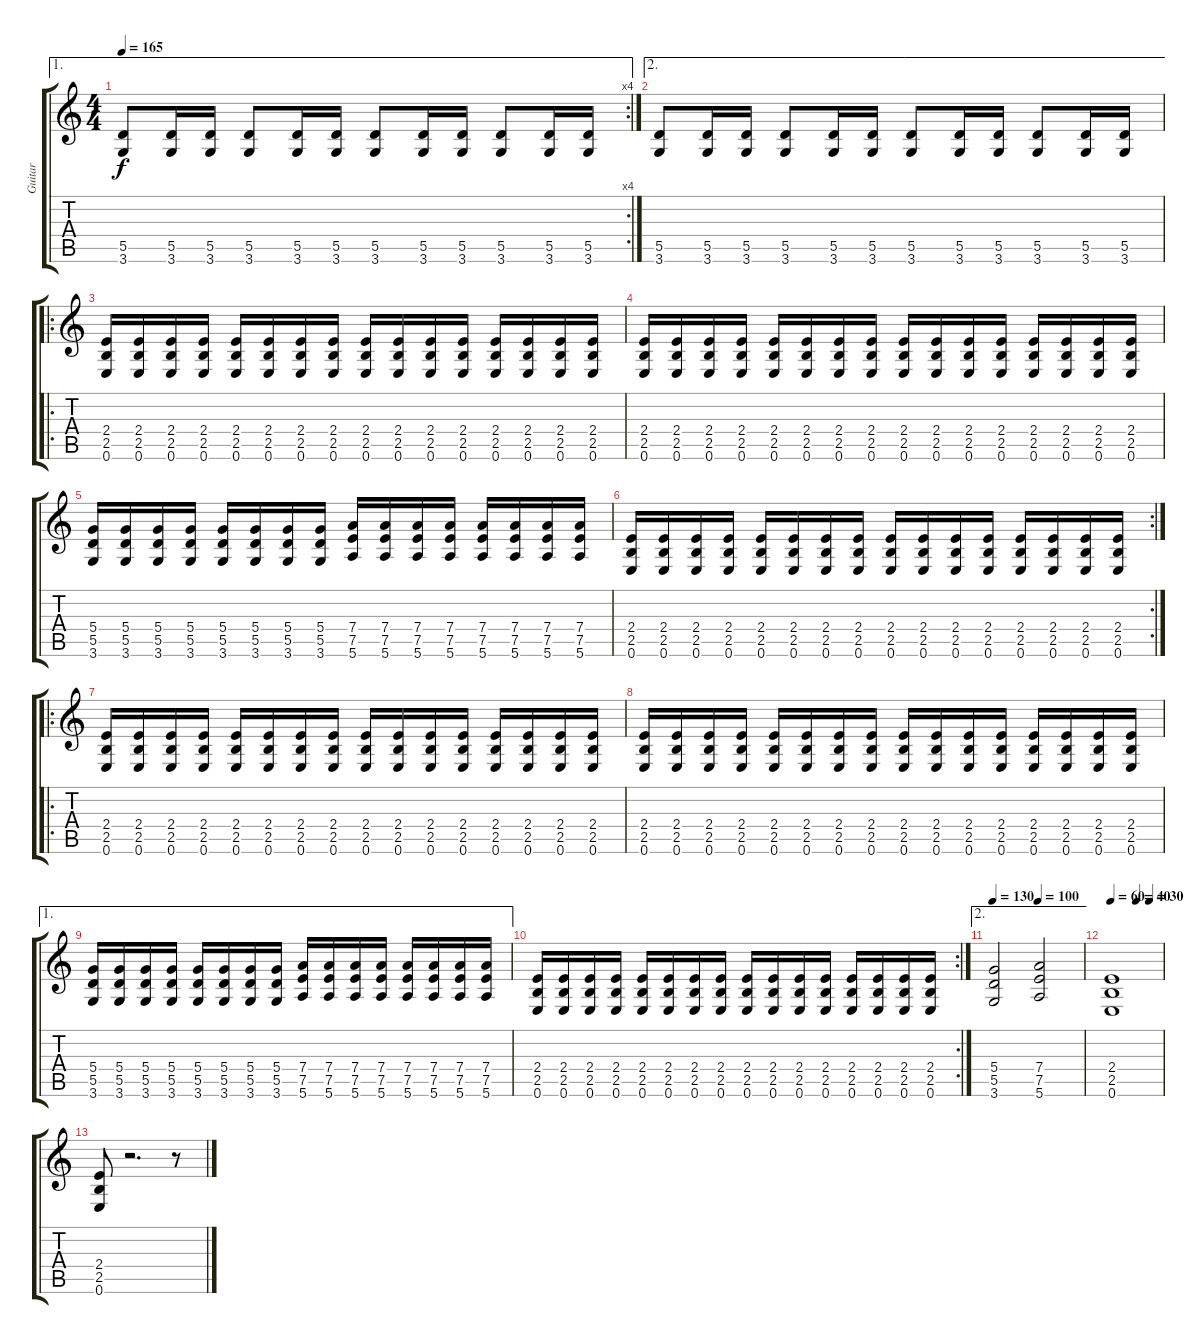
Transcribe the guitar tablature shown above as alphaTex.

\track ("Guitar" "Guitar") {instrument distortionguitar}
\staff {score tabs}
\tuning (E4 B3 G3 D3 A2 E2) {hide}
\ae 1
\rc 4
\ts (4 4)
\tempo 165
\clef g2
\ks c
(5.5 3.6).8{dy f} (5.5 3.6).16 (5.5 3.6).16 (5.5 3.6).8 (5.5 3.6).16 (5.5 3.6).16 (5.5 3.6).8 (5.5 3.6).16 (5.5 3.6).16 (5.5 3.6).8 (5.5 3.6).16 (5.5 3.6).16 |
\ae 2
(5.5 3.6).8 (5.5 3.6).16 (5.5 3.6).16 (5.5 3.6).8 (5.5 3.6).16 (5.5 3.6).16 (5.5 3.6).8 (5.5 3.6).16 (5.5 3.6).16 (5.5 3.6).8 (5.5 3.6).16 (5.5 3.6).16 |
\ro
(2.4 2.5 0.6).16 (2.4 2.5 0.6).16 (2.4 2.5 0.6).16 (2.4 2.5 0.6).16 (2.4 2.5 0.6).16 (2.4 2.5 0.6).16 (2.4 2.5 0.6).16 (2.4 2.5 0.6).16 (2.4 2.5 0.6).16 (2.4 2.5 0.6).16 (2.4 2.5 0.6).16 (2.4 2.5 0.6).16 (2.4 2.5 0.6).16 (2.4 2.5 0.6).16 (2.4 2.5 0.6).16 (2.4 2.5 0.6).16 |
(2.4 2.5 0.6).16 (2.4 2.5 0.6).16 (2.4 2.5 0.6).16 (2.4 2.5 0.6).16 (2.4 2.5 0.6).16 (2.4 2.5 0.6).16 (2.4 2.5 0.6).16 (2.4 2.5 0.6).16 (2.4 2.5 0.6).16 (2.4 2.5 0.6).16 (2.4 2.5 0.6).16 (2.4 2.5 0.6).16 (2.4 2.5 0.6).16 (2.4 2.5 0.6).16 (2.4 2.5 0.6).16 (2.4 2.5 0.6).16 |
(5.4 5.5 3.6).16 (5.4 5.5 3.6).16 (5.4 5.5 3.6).16 (5.4 5.5 3.6).16 (5.4 5.5 3.6).16 (5.4 5.5 3.6).16 (5.4 5.5 3.6).16 (5.4 5.5 3.6).16 (7.4 7.5 5.6).16 (7.4 7.5 5.6).16 (7.4 7.5 5.6).16 (7.4 7.5 5.6).16 (7.4 7.5 5.6).16 (7.4 7.5 5.6).16 (7.4 7.5 5.6).16 (7.4 7.5 5.6).16 |
\rc 2
(2.4 2.5 0.6).16 (2.4 2.5 0.6).16 (2.4 2.5 0.6).16 (2.4 2.5 0.6).16 (2.4 2.5 0.6).16 (2.4 2.5 0.6).16 (2.4 2.5 0.6).16 (2.4 2.5 0.6).16 (2.4 2.5 0.6).16 (2.4 2.5 0.6).16 (2.4 2.5 0.6).16 (2.4 2.5 0.6).16 (2.4 2.5 0.6).16 (2.4 2.5 0.6).16 (2.4 2.5 0.6).16 (2.4 2.5 0.6).16 |
\ro
(2.4 2.5 0.6).16 (2.4 2.5 0.6).16 (2.4 2.5 0.6).16 (2.4 2.5 0.6).16 (2.4 2.5 0.6).16 (2.4 2.5 0.6).16 (2.4 2.5 0.6).16 (2.4 2.5 0.6).16 (2.4 2.5 0.6).16 (2.4 2.5 0.6).16 (2.4 2.5 0.6).16 (2.4 2.5 0.6).16 (2.4 2.5 0.6).16 (2.4 2.5 0.6).16 (2.4 2.5 0.6).16 (2.4 2.5 0.6).16 |
(2.4 2.5 0.6).16 (2.4 2.5 0.6).16 (2.4 2.5 0.6).16 (2.4 2.5 0.6).16 (2.4 2.5 0.6).16 (2.4 2.5 0.6).16 (2.4 2.5 0.6).16 (2.4 2.5 0.6).16 (2.4 2.5 0.6).16 (2.4 2.5 0.6).16 (2.4 2.5 0.6).16 (2.4 2.5 0.6).16 (2.4 2.5 0.6).16 (2.4 2.5 0.6).16 (2.4 2.5 0.6).16 (2.4 2.5 0.6).16 |
\ae 1
(5.4 5.5 3.6).16 (5.4 5.5 3.6).16 (5.4 5.5 3.6).16 (5.4 5.5 3.6).16 (5.4 5.5 3.6).16 (5.4 5.5 3.6).16 (5.4 5.5 3.6).16 (5.4 5.5 3.6).16 (7.4 7.5 5.6).16 (7.4 7.5 5.6).16 (7.4 7.5 5.6).16 (7.4 7.5 5.6).16 (7.4 7.5 5.6).16 (7.4 7.5 5.6).16 (7.4 7.5 5.6).16 (7.4 7.5 5.6).16 |
\rc 2
(2.4 2.5 0.6).16 (2.4 2.5 0.6).16 (2.4 2.5 0.6).16 (2.4 2.5 0.6).16 (2.4 2.5 0.6).16 (2.4 2.5 0.6).16 (2.4 2.5 0.6).16 (2.4 2.5 0.6).16 (2.4 2.5 0.6).16 (2.4 2.5 0.6).16 (2.4 2.5 0.6).16 (2.4 2.5 0.6).16 (2.4 2.5 0.6).16 (2.4 2.5 0.6).16 (2.4 2.5 0.6).16 (2.4 2.5 0.6).16 |
\ae 2
\tempo 130
\tempo (100 0.5)
(5.4 5.5 3.6).2 (7.4 7.5 5.6).2 |
\tempo 60
\tempo (40 0.5)
\tempo (30 0.75)
(2.4 2.5 0.6).1 |
(2.4 2.5 0.6).8 r.2{d} r.8
